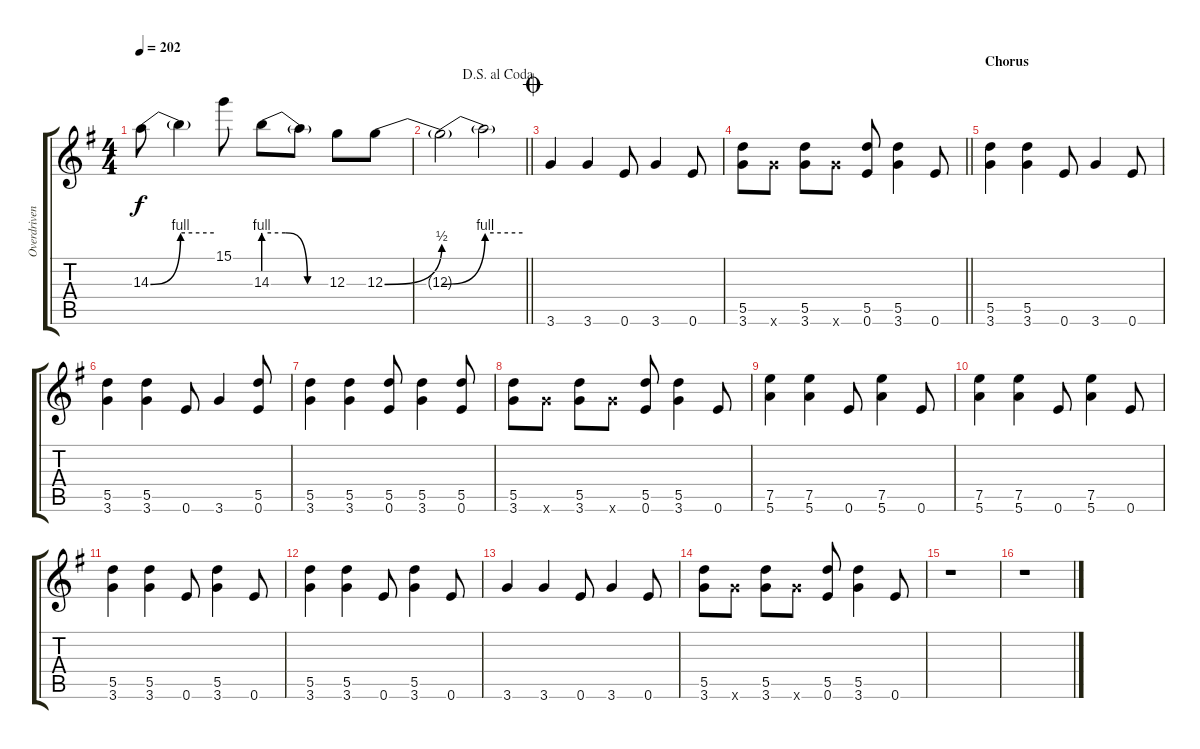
\track ("Overdriven Gtr." "Overdriven") {instrument overdrivenguitar}
\staff {score tabs}
\tuning (E4 B3 G3 D4 A3 E3) {hide}
\ts (4 4)
\tempo 202
\clef g2
\ks g
14.3{be (bend 0 0 60 4)}.8{dy f} 14.3{be (hold 0 4 60 4) t}.4 15.1.8 14.3{be (custom 0 4 20 4 40 0 60 0)}.8 14.3{t}.8 12.3.8 12.3{be (bend 0 0 60 2)}.8 |
\jump dalsegnoalcoda
\barLineRight lightlight
12.3{be (bend 0 0 60 4) t}.2 12.3{be (hold 0 4 60 4) t}.2 |
\jump coda
3.6.4 3.6.4 0.6.8 3.6.4 0.6.8 |
\barLineRight lightlight
(5.5 3.6).8 3.6{x}.8 (5.5 3.6).8 3.6{x}.8 (5.5 0.6).8 (5.5 3.6).4 0.6.8 |
\section ("" "Chorus")
(5.5 3.6).4 (5.5 3.6).4 0.6.8 3.6.4 0.6.8 |
(5.5 3.6).4 (5.5 3.6).4 0.6.8 3.6.4 (5.5 0.6).8 |
(5.5 3.6).4 (5.5 3.6).4 (5.5 0.6).8 (5.5 3.6).4 (5.5 0.6).8 |
(5.5 3.6).8 3.6{x}.8 (5.5 3.6).8 3.6{x}.8 (5.5 0.6).8 (5.5 3.6).4 0.6.8 |
(7.5 5.6).4 (7.5 5.6).4 0.6.8 (7.5 5.6).4 0.6.8 |
(7.5 5.6).4 (7.5 5.6).4 0.6.8 (7.5 5.6).4 0.6.8 |
(5.5 3.6).4 (5.5 3.6).4 0.6.8 (5.5 3.6).4 0.6.8 |
(5.5 3.6).4 (5.5 3.6).4 0.6.8 (5.5 3.6).4 0.6.8 |
3.6.4 3.6.4 0.6.8 3.6.4 0.6.8 |
(5.5 3.6).8 3.6{x}.8 (5.5 3.6).8 3.6{x}.8 (5.5 0.6).8 (5.5 3.6).4 0.6.8 |
r.1 |
r.1
